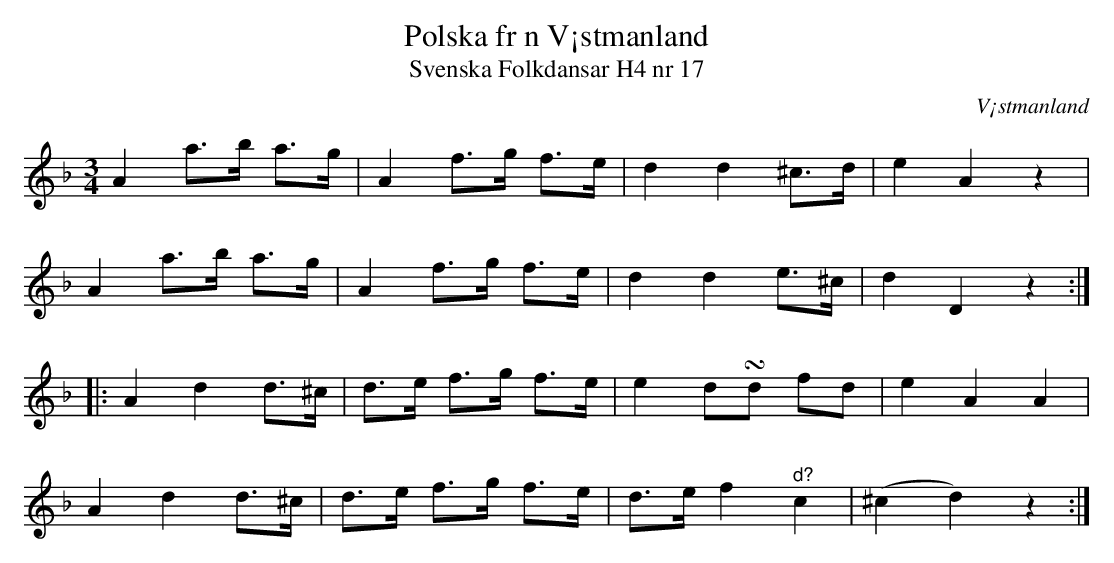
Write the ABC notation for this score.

X:1
T:Polska fr n V¡stmanland
T:Svenska Folkdansar H4 nr 17
O:V¡stmanland
U:t=turn
M:3/4
L:1/8
K:Dm
A2 a>b a>g | A2 f>g f>e | d2 d2 ^c>d | e2 A2 z2 |
A2 a>b a>g | A2 f>g f>e | d2 d2 e>^c | d2 D2 z2 ::
A2 d2 d>^c | d>e f>g f>e | e2 d"^"td fd | e2 A2 A2 |
A2 d2 d>^c | d>e f>g f>e | d>e f2 "^d?"c2 | (^c2 d2) z2 :|
